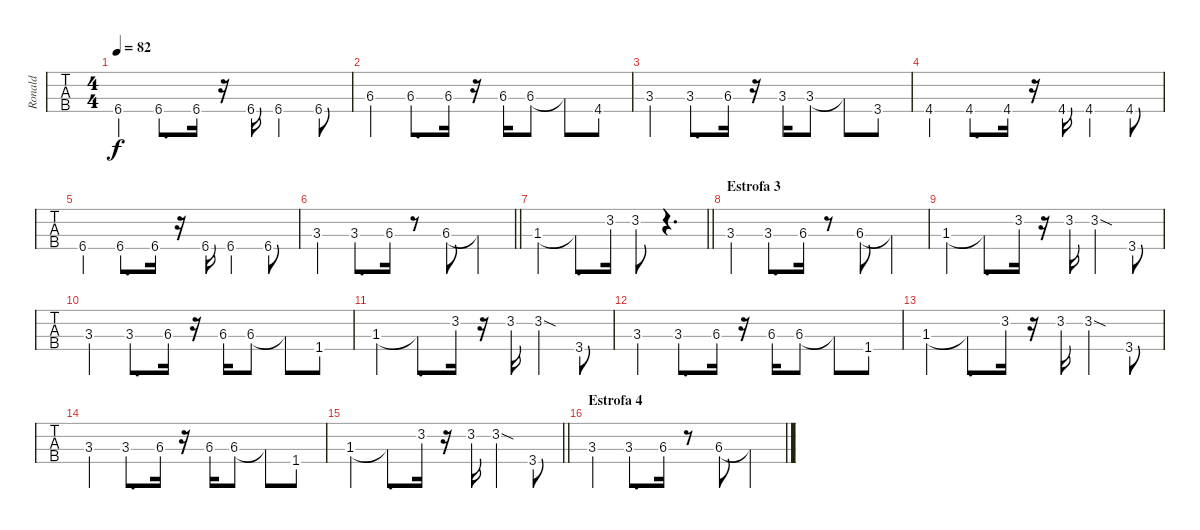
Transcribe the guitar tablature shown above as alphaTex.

\track ("Ronald" "Ronald") {instrument electricbassfinger}
\staff {tabs}
\tuning (G2 D2 A1 E1) {hide}
\ts (4 4)
\tempo 82
\clef f4
\ks cminor
6.4.4{dy f} 6.4.8{d} 6.4.16 r.16 6.4.16 6.4.4 6.4.8 |
6.3.4 6.3.8{d} 6.3.16 r.16 6.3.16 6.3.8 6.3{t}.8 4.4.8 |
3.3.4 3.3.8{d} 6.3.16 r.16 3.3.16 3.3.8 3.3{t}.8 3.4.8 |
4.4.4 4.4.8{d} 4.4.16 r.16 4.4.16 4.4.4 4.4.8 |
6.4.4 6.4.8{d} 6.4.16 r.16 6.4.16 6.4.4 6.4.8 |
\barLineRight lightlight
3.3.4 3.3.8{d} 6.3.16 r.8 6.3.8 6.3{t}.4 |
\barLineRight lightlight
1.3.4 1.3{t}.8{d} 3.2.16 3.2.8 r.4{d} |
\section ("" "Estrofa 3")
3.3.4 3.3.8{d} 6.3.16 r.8 6.3.8 6.3{t}.4 |
1.3.4 1.3{t}.8{d} 3.2.16 r.16 3.2.16 3.2{sod}.4 3.4.8 |
3.3.4 3.3.8{d} 6.3.16 r.16 6.3.16 6.3.8 6.3{t}.8 1.4.8 |
1.3.4 1.3{t}.8{d} 3.2.16 r.16 3.2.16 3.2{sod}.4 3.4.8 |
3.3.4 3.3.8{d} 6.3.16 r.16 6.3.16 6.3.8 6.3{t}.8 1.4.8 |
1.3.4 1.3{t}.8{d} 3.2.16 r.16 3.2.16 3.2{sod}.4 3.4.8 |
3.3.4 3.3.8{d} 6.3.16 r.16 6.3.16 6.3.8 6.3{t}.8 1.4.8 |
\barLineRight lightlight
1.3.4 1.3{t}.8{d} 3.2.16 r.16 3.2.16 3.2{sod}.4 3.4.8 |
\section ("" "Estrofa 4")
3.3.4 3.3.8{d} 6.3.16 r.8 6.3.8 6.3{t}.4
